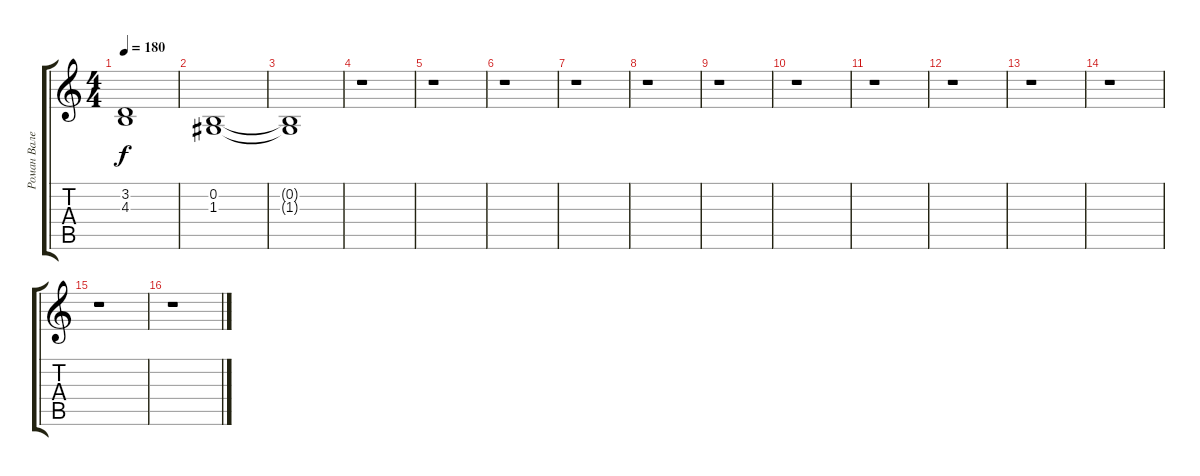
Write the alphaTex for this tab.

\track ("Роман Валерьев" "Роман Вале") {instrument choiraahs}
\staff {score tabs}
\tuning (E4 B3 G3 D3 A2 E2) {hide}
\ts (4 4)
\tempo 180
\clef g2
\ks c
(3.2{t} 4.3{t}).1{dy f} |
(0.2 1.3).1 |
(0.2{t} 1.3{t}).1 |
r.1 |
r.1 |
r.1 |
r.1 |
r.1 |
r.1 |
r.1 |
r.1 |
r.1 |
r.1 |
r.1 |
r.1 |
r.1
